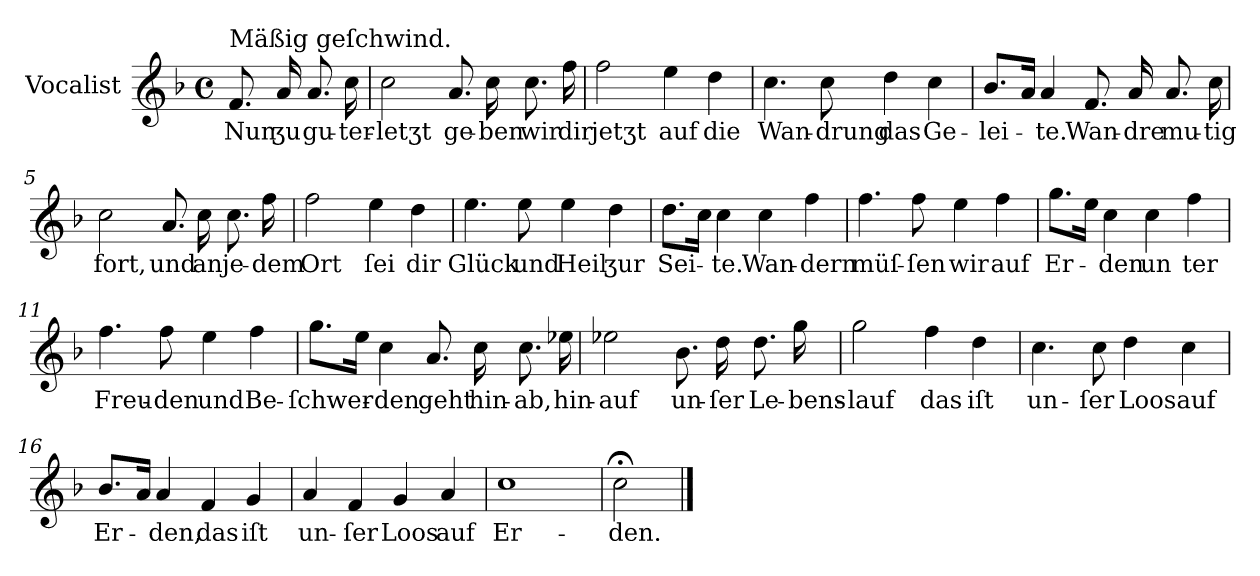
**kern	**text
*part1	*part1
*staff1	*staff1
*I"Vocalist	*
*clefG2	*
*k[b-]	*
*F:	*
*M4/4	*
*met(c)	*
=	=
!LO:TX:a:t=Mäßig geſchwind.	!
8.f	Nun
16a	ʒu
8.a	gu-
16cc	-ter-
=1	=1
2cc	-letʒt
8.a	ge-
16cc	-ben
8.cc	wir
16ff	dir
=2	=2
2ff	jetʒt
4ee	auf
4dd	die
=3	=3
4.cc	Wan-
8cc	-drung
4dd	das
4cc	Ge-
=4	=4
8.b-L	-lei-
16aJk	.
4a	-te.
8.f	Wan-
16a	-dre
8.a	mu-
16cc	-tig
=5	=5
2cc	fort,
8.a	und
16cc	an
8.cc	je-
16ff	-dem
=6	=6
2ff	Ort
4ee	ſei
4dd	dir
=7	=7
4.ee	Glück
8ee	und
4ee	Heil
4dd	ʒur
=8	=8
8.ddL	Sei-
16ccJk	.
4cc	-te.
4cc	Wan-
4ff	-dern
=9	=9
4.ff	müſ-
8ff	-ſen
4ee	wir
4ff	auf
=10	=10
8.ggL	Er-
16eeJk	.
4cc	-den
4cc	un
4ff	ter
=11	=11
4.ff	Freu-
8ff	-den
4ee	und
4ff	Be-
=12	=12
8.ggL	-ſchwer-
16eeJk	.
4cc	-den
8.a	geht
16cc	hin-
8.cc	-ab,
16ee-X	hin-
=13	=13
2ee-X	-auf
8.b-	un-
16dd	-ſer
8.dd	Le-
16gg	-bens-
=14	=14
2gg	-lauf
4ff	das
4dd	iſt
=15	=15
4.cc	un-
8cc	-ſer
4dd	Loos
4cc	auf
=16	=16
8.b-L	Er-
16aJk	.
4a	-den,
4f	das
4g	iſt
=17	=17
4a	un-
4f	-ſer
4g	Loos
4a	auf
=18	=18
1cc	Er-
=19	=19
2cc;<	-den.
==	==
*-	*-
